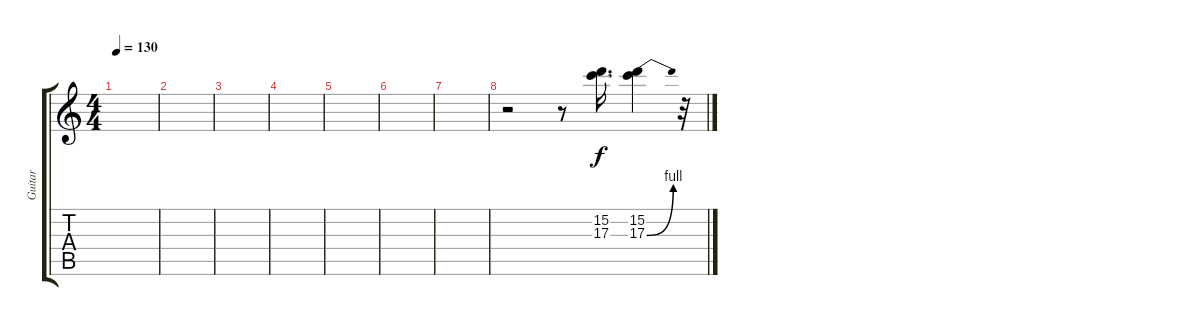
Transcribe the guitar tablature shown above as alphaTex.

\track ("Guitar" "Guitar") {instrument overdrivenguitar}
\staff {score tabs}
\tuning (E4 B3 G3 D3 A2 D2) {hide}
\ts (4 4)
\tempo 130
\clef g2
\ks c
|
|
|
|
|
|
|
r.2 r.8 (15.2 17.3).16{d} (15.2 17.3{be (bend 0 0 60 4)}).4 r.32
